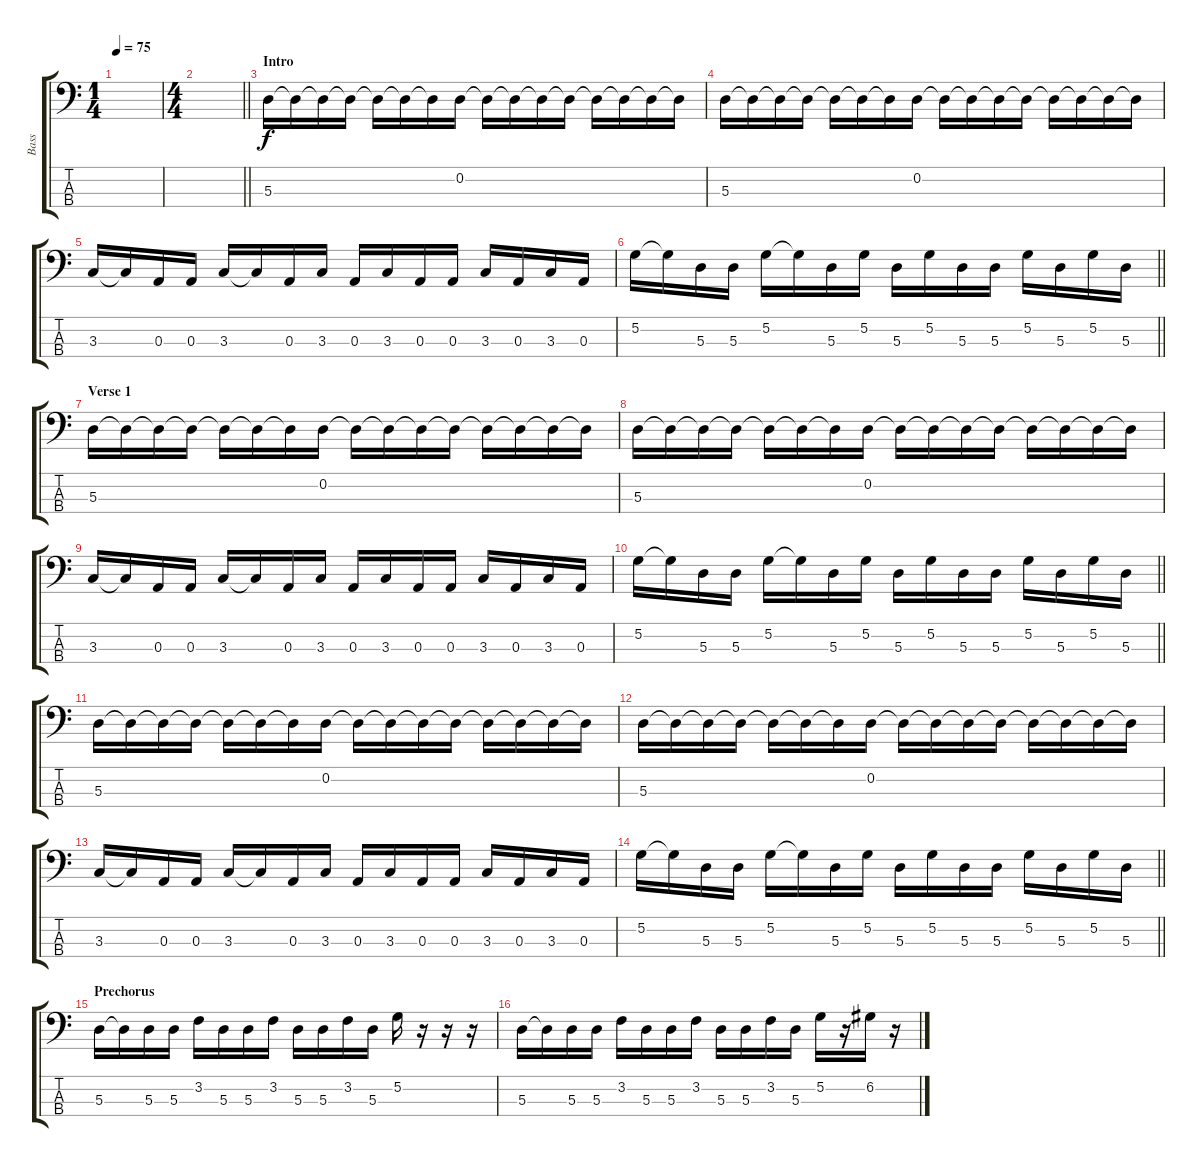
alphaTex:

\track ("Bass" "Bass") {instrument electricbassfinger}
\staff {score tabs}
\tuning (G2 D2 A1 D1) {hide}
\ts (1 4)
\tempo 75
\clef f4
\ks c
|
\ts (4 4)
\barLineRight lightlight
|
\section ("" "Intro")
5.3.16 5.3{t}.16 5.3{t}.16 5.3{t}.16 5.3{t}.16 5.3{t}.16 5.3{t}.16 0.2.16 0.2{t}.16 0.2{t}.16 0.2{t}.16 0.2{t}.16 0.2{t}.16 0.2{t}.16 0.2{t}.16 0.2{t}.16 |
5.3.16 5.3{t}.16 5.3{t}.16 5.3{t}.16 5.3{t}.16 5.3{t}.16 5.3{t}.16 0.2.16 0.2{t}.16 0.2{t}.16 0.2{t}.16 0.2{t}.16 0.2{t}.16 0.2{t}.16 0.2{t}.16 0.2{t}.16 |
3.3.16 3.3{t}.16 0.3.16 0.3.16 3.3.16 3.3{t}.16 0.3.16 3.3.16 0.3.16 3.3.16 0.3.16 0.3.16 3.3.16 0.3.16 3.3.16 0.3.16 |
\barLineRight lightlight
5.2.16 5.2{t}.16 5.3.16 5.3.16 5.2.16 5.2{t}.16 5.3.16 5.2.16 5.3.16 5.2.16 5.3.16 5.3.16 5.2.16 5.3.16 5.2.16 5.3.16 |
\section ("" "Verse 1")
5.3.16 5.3{t}.16 5.3{t}.16 5.3{t}.16 5.3{t}.16 5.3{t}.16 5.3{t}.16 0.2.16 0.2{t}.16 0.2{t}.16 0.2{t}.16 0.2{t}.16 0.2{t}.16 0.2{t}.16 0.2{t}.16 0.2{t}.16 |
5.3.16 5.3{t}.16 5.3{t}.16 5.3{t}.16 5.3{t}.16 5.3{t}.16 5.3{t}.16 0.2.16 0.2{t}.16 0.2{t}.16 0.2{t}.16 0.2{t}.16 0.2{t}.16 0.2{t}.16 0.2{t}.16 0.2{t}.16 |
3.3.16 3.3{t}.16 0.3.16 0.3.16 3.3.16 3.3{t}.16 0.3.16 3.3.16 0.3.16 3.3.16 0.3.16 0.3.16 3.3.16 0.3.16 3.3.16 0.3.16 |
\barLineRight lightlight
5.2.16 5.2{t}.16 5.3.16 5.3.16 5.2.16 5.2{t}.16 5.3.16 5.2.16 5.3.16 5.2.16 5.3.16 5.3.16 5.2.16 5.3.16 5.2.16 5.3.16 |
5.3.16 5.3{t}.16 5.3{t}.16 5.3{t}.16 5.3{t}.16 5.3{t}.16 5.3{t}.16 0.2.16 0.2{t}.16 0.2{t}.16 0.2{t}.16 0.2{t}.16 0.2{t}.16 0.2{t}.16 0.2{t}.16 0.2{t}.16 |
5.3.16 5.3{t}.16 5.3{t}.16 5.3{t}.16 5.3{t}.16 5.3{t}.16 5.3{t}.16 0.2.16 0.2{t}.16 0.2{t}.16 0.2{t}.16 0.2{t}.16 0.2{t}.16 0.2{t}.16 0.2{t}.16 0.2{t}.16 |
3.3.16 3.3{t}.16 0.3.16 0.3.16 3.3.16 3.3{t}.16 0.3.16 3.3.16 0.3.16 3.3.16 0.3.16 0.3.16 3.3.16 0.3.16 3.3.16 0.3.16 |
\barLineRight lightlight
5.2.16 5.2{t}.16 5.3.16 5.3.16 5.2.16 5.2{t}.16 5.3.16 5.2.16 5.3.16 5.2.16 5.3.16 5.3.16 5.2.16 5.3.16 5.2.16 5.3.16 |
\section ("" "Prechorus")
5.3.16 5.3{t}.16 5.3.16 5.3.16 3.2.16 5.3.16 5.3.16 3.2.16 5.3.16 5.3.16 3.2.16 5.3.16 5.2.16 r.16 r.16 r.16 |
5.3.16 5.3{t}.16 5.3.16 5.3.16 3.2.16 5.3.16 5.3.16 3.2.16 5.3.16 5.3.16 3.2.16 5.3.16 5.2.16 r.16 6.2.16 r.16
